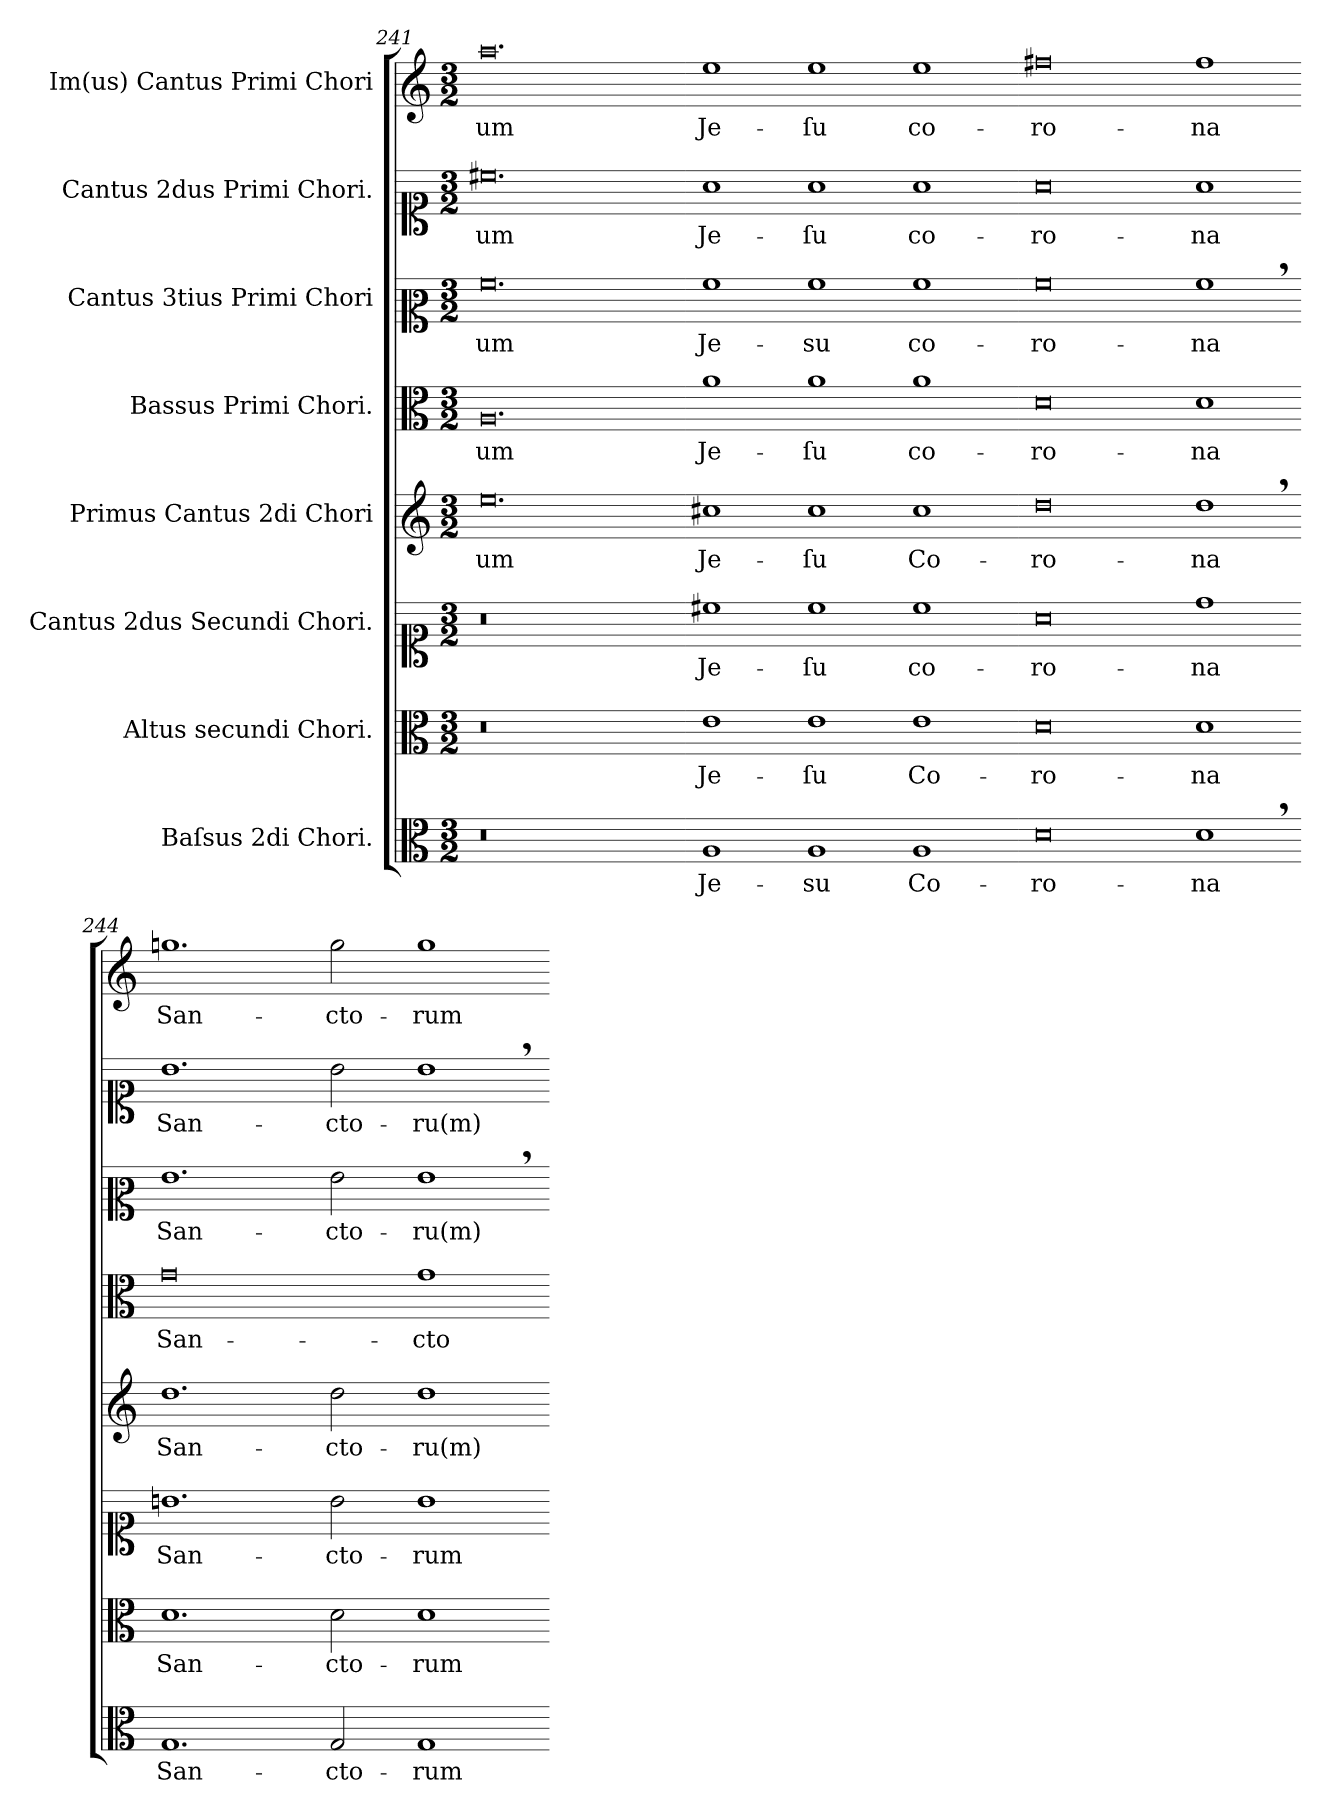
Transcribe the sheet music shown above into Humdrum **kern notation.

**kern	**text	**kern	**text	**kern	**text	**kern	**text	**kern	**text	**kern	**text	**kern	**text	**kern	**text
*part8	*part8	*part7	*part7	*part6	*part6	*part5	*part5	*part4	*part4	*part3	*part3	*part2	*part2	*part1	*part1
*staff8	*staff8	*staff7	*staff7	*staff6	*staff6	*staff5	*staff5	*staff4	*staff4	*staff3	*staff3	*staff2	*staff2	*staff1	*staff1
*I"Baſsus 2di Chori.	*	*I"Altus secundi Chori.	*	*I"Cantus 2dus Secundi Chori.	*	*I"Primus Cantus 2di Chori	*	*I"Bassus Primi Chori.	*	*I"Cantus 3tius Primi Chori	*	*I"Cantus 2dus Primi Chori.	*	*I"Im(us) Cantus Primi Chori	*
*clefC3	*	*clefC3	*	*clefC1	*	*clefG2	*	*clefC3	*	*clefC2	*	*clefC1	*	*clefG2	*
*k[]	*	*k[]	*	*k[]	*	*k[]	*	*k[]	*	*k[]	*	*k[]	*	*k[]	*
*M3/2	*	*M3/2	*	*M3/2	*	*M3/2	*	*M3/2	*	*M3/2	*	*M3/2	*	*M3/2	*
=241	=241	=241	=241	=241	=241	=241	=241	=241	=241	=241	=241	=241	=241	=241	=241
0.r	.	0.r	.	0.r	.	0.ee	-um	0.A	-um	0.a	-um	0.cc#X	-um	0.aa	-um
=242-	=242-	=242-	=242-	=242-	=242-	=242-	=242-	=242-	=242-	=242-	=242-	=242-	=242-	=242-	=242-
1A	Je-	1e	Je-	1cc#X	Je-	1cc#X	Je-	1a	Je-	1a	Je-	1a	Je-	1ee	Je-
1A	-su	1e	-ſu	1cc#	-ſu	1cc#	-ſu	1a	-ſu	1a	-su	1a	-ſu	1ee	-ſu
1A	Co-	1e	Co-	1cc#	co-	1cc#	Co-	1a	co-	1a	co-	1a	co-	1ee	co-
=243-	=243-	=243-	=243-	=243-	=243-	=243-	=243-	=243-	=243-	=243-	=243-	=243-	=243-	=243-	=243-
0d	-ro-	0d	-ro-	0a	-ro-	0dd	-ro-	0d	-ro-	0a	-ro-	0a	-ro-	0ff#X	-ro-
1d,<	-na	1d	-na	1dd	-na	1dd,<	-na	1d	-na	1a,<	-na	1a	-na	1ff#	-na
=244-	=244-	=244-	=244-	=244-	=244-	=244-	=244-	=244-	=244-	=244-	=244-	=244-	=244-	=244-	=244-
1.G	San-	1.d	San-	1.bn	San-	1.dd	San-	0g	San-	1.g	San-	1.b	San-	1.ggn	San-
2G/	-cto-	2d\	-cto-	2b\	-cto-	2dd\	-cto-	.	.	2g\	-cto-	2b\	-cto-	2gg\	-cto-
1G	-rum	1d	-rum	1b	-rum	1dd	-ru(m)	1g	-cto-	1g,<	-ru(m)	1b,<	-ru(m)	1gg	-rum
=-	=-	=-	=-	=-	=-	=-	=-	=-	=-	=-	=-	=-	=-	=-	=-
*-	*-	*-	*-	*-	*-	*-	*-	*-	*-	*-	*-	*-	*-	*-	*-
